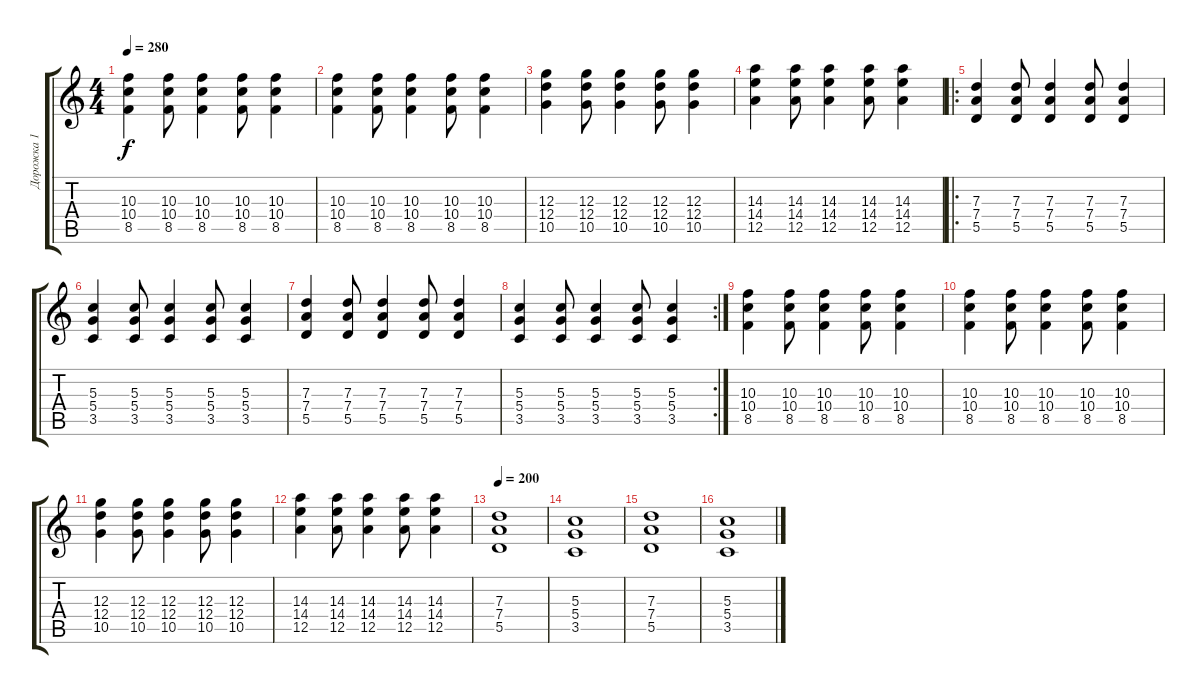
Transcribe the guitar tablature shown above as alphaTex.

\track ("Дорожка 1" "Дорожка 1") {instrument overdrivenguitar}
\staff {score tabs}
\tuning (E4 B3 G3 D3 A2 E2) {hide}
\ts (4 4)
\tempo 280
\clef g2
\ks c
(10.3 10.4 8.5).4{dy f} (10.3 10.4 8.5).8 (10.3 10.4 8.5).4 (10.3 10.4 8.5).8 (10.3 10.4 8.5).4 |
(10.3 10.4 8.5).4 (10.3 10.4 8.5).8 (10.3 10.4 8.5).4 (10.3 10.4 8.5).8 (10.3 10.4 8.5).4 |
(12.3 12.4 10.5).4 (12.3 12.4 10.5).8 (12.3 12.4 10.5).4 (12.3 12.4 10.5).8 (12.3 12.4 10.5).4 |
(14.3 14.4 12.5).4 (14.3 14.4 12.5).8 (14.3 14.4 12.5).4 (14.3 14.4 12.5).8 (14.3 14.4 12.5).4 |
\ro
(7.3 7.4 5.5).4 (7.3 7.4 5.5).8 (7.3 7.4 5.5).4 (7.3 7.4 5.5).8 (7.3 7.4 5.5).4 |
(5.3 5.4 3.5).4 (5.3 5.4 3.5).8 (5.3 5.4 3.5).4 (5.3 5.4 3.5).8 (5.3 5.4 3.5).4 |
(7.3 7.4 5.5).4 (7.3 7.4 5.5).8 (7.3 7.4 5.5).4 (7.3 7.4 5.5).8 (7.3 7.4 5.5).4 |
\rc 2
(5.3 5.4 3.5).4 (5.3 5.4 3.5).8 (5.3 5.4 3.5).4 (5.3 5.4 3.5).8 (5.3 5.4 3.5).4 |
(10.3 10.4 8.5).4 (10.3 10.4 8.5).8 (10.3 10.4 8.5).4 (10.3 10.4 8.5).8 (10.3 10.4 8.5).4 |
(10.3 10.4 8.5).4 (10.3 10.4 8.5).8 (10.3 10.4 8.5).4 (10.3 10.4 8.5).8 (10.3 10.4 8.5).4 |
(12.3 12.4 10.5).4 (12.3 12.4 10.5).8 (12.3 12.4 10.5).4 (12.3 12.4 10.5).8 (12.3 12.4 10.5).4 |
(14.3 14.4 12.5).4 (14.3 14.4 12.5).8 (14.3 14.4 12.5).4 (14.3 14.4 12.5).8 (14.3 14.4 12.5).4 |
\tempo 200
(7.3 7.4 5.5).1 |
(5.3 5.4 3.5).1 |
(7.3 7.4 5.5).1 |
(5.3 5.4 3.5).1
